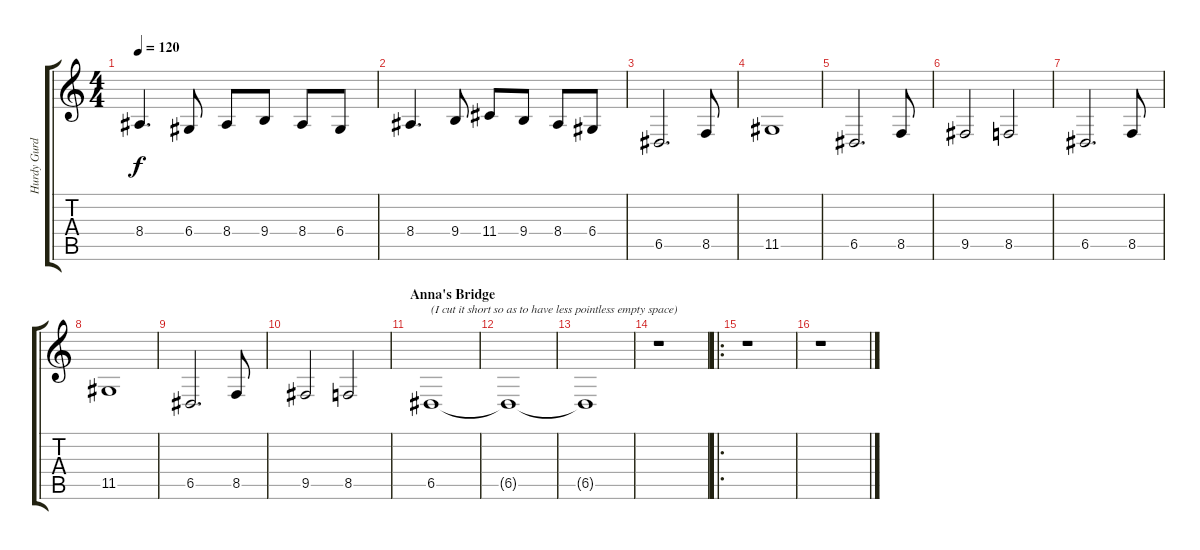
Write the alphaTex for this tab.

\track ("Hurdy Gurdy" "Hurdy Gurd") {instrument cello}
\staff {score tabs}
\tuning (E4 B3 G3 D3 A2 E2) {hide}
\ts (4 4)
\tempo 120
\clef g2
\ks c
8.4.4{d dy f} 6.4.8 8.4.8 9.4.8 8.4.8 6.4.8 |
8.4.4{d} 9.4.8 11.4.8 9.4.8 8.4.8 6.4.8 |
6.5.2{d} 8.5.8 |
11.5.1 |
6.5.2{d} 8.5.8 |
9.5.2 8.5.2 |
6.5.2{d} 8.5.8 |
11.5.1 |
6.5.2{d} 8.5.8 |
9.5.2 8.5.2 |
\section ("" "Anna's Bridge")
6.5.1{txt "(I cut it short so as to have less pointless empty space)"} |
6.5{t}.1 |
6.5{t}.1 |
r.1 |
\ro
r.1 |
r.1
